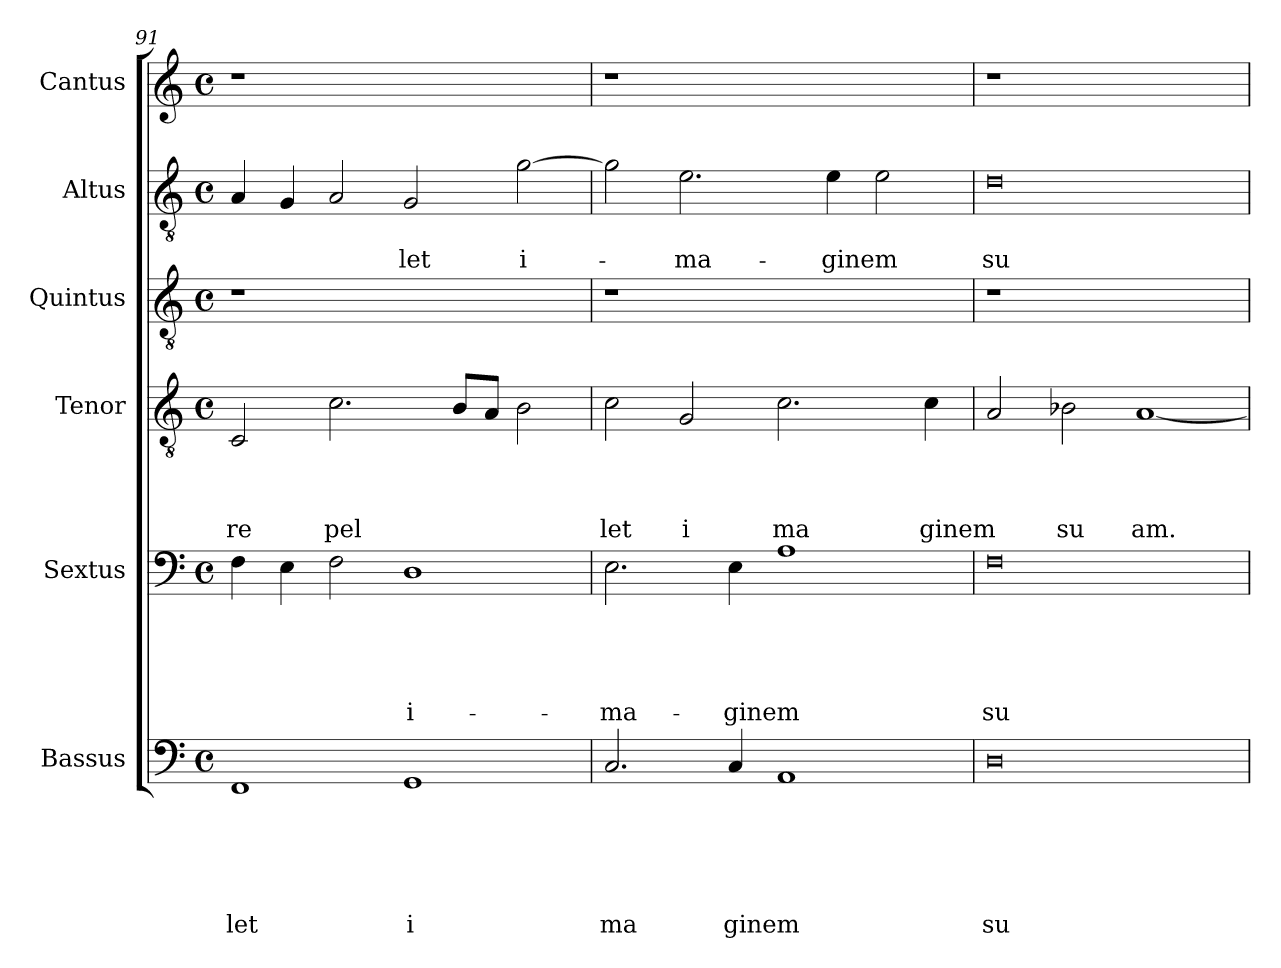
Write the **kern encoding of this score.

**kern	**text	**text	**text	**text	**text	**text	**kern	**text	**text	**text	**text	**text	**kern	**text	**text	**text	**text	**kern	**kern	**text	**text	**kern
*part6	*part6	*part6	*part6	*part6	*part6	*part6	*part5	*part5	*part5	*part5	*part5	*part5	*part4	*part4	*part4	*part4	*part4	*part3	*part2	*part2	*part2	*part1
*staff6	*staff6	*staff6	*staff6	*staff6	*staff6	*staff6	*staff5	*staff5	*staff5	*staff5	*staff5	*staff5	*staff4	*staff4	*staff4	*staff4	*staff4	*staff3	*staff2	*staff2	*staff2	*staff1
*I"Bassus	*	*	*	*	*	*	*I"Sextus	*	*	*	*	*	*I"Tenor	*	*	*	*	*I"Quintus	*I"Altus	*	*	*I"Cantus
*I'Bassus	*	*	*	*	*	*	*I'Sextus	*	*	*	*	*	*I'Tenor	*	*	*	*	*I'Quintus	*I'Altus	*	*	*I'Cantus
*clefF4	*	*	*	*	*	*	*clefF4	*	*	*	*	*	*clefGv2	*	*	*	*	*clefGv2	*clefGv2	*	*	*clefG2
*k[]	*	*	*	*	*	*	*k[]	*	*	*	*	*	*k[]	*	*	*	*	*k[]	*k[]	*	*	*k[]
*C:	*	*	*	*	*	*	*C:	*	*	*	*	*	*C:	*	*	*	*	*C:	*C:	*	*	*C:
*M4/4	*	*	*	*	*	*	*M4/4	*	*	*	*	*	*M4/4	*	*	*	*	*M4/4	*M4/4	*	*	*M4/4
*met(c)	*	*	*	*	*	*	*met(c)	*	*	*	*	*	*met(c)	*	*	*	*	*met(c)	*met(c)	*	*	*met(c)
=91	=91	=91	=91	=91	=91	=91	=91	=91	=91	=91	=91	=91	=91	=91	=91	=91	=91	=91	=91	=91	=91	=91
!	!	!	!	!	!	!LO:LY:b	!	!	!	!	!	!	!	!	!	!	!LO:LY:b	!	!	!	!	!
1FF	.	.	.	.	.	let	4F\	.	.	.	.	.	2C/	.	.	.	re	1r	4A/	.	.	1r
.	.	.	.	.	.	.	4E\	.	.	.	.	.	.	.	.	.	.	.	4G/	.	.	.
!	!	!	!	!	!	!	!	!	!	!	!	!	!	!	!	!	!LO:LY:b	!	!	!	!	!
.	.	.	.	.	.	.	2F\	.	.	.	.	.	2.c\	.	.	.	pel	.	2A/	.	.	.
!	!	!	!	!	!	!LO:LY:b	!	!	!	!	!	!LO:LY:b	!	!	!	!	!	!	!	!	!LO:LY:b	!
1GG	.	.	.	.	.	i	1D	.	.	.	.	i-	.	.	.	.	.	1ryy	2G/	.	-let	1ryy
.	.	.	.	.	.	.	.	.	.	.	.	.	8B/L	.	.	.	.	.	.	.	.	.
.	.	.	.	.	.	.	.	.	.	.	.	.	8A/J	.	.	.	.	.	.	.	.	.
!	!	!	!	!	!	!	!	!	!	!	!	!	!	!	!	!	!	!	!	!	!LO:LY:b	!
.	.	.	.	.	.	.	.	.	.	.	.	.	2B\	.	.	.	.	.	[>2g\	.	i-	.
=92!	=92!	=92!	=92!	=92!	=92!	=92!	=92!	=92!	=92!	=92!	=92!	=92!	=92!	=92!	=92!	=92!	=92!	=92!	=92!	=92!	=92!	=92!
!	!	!	!	!	!	!LO:LY:b	!	!	!	!	!	!LO:LY:b	!	!	!	!	!LO:LY:b	!	!	!	!	!
2.C/	.	.	.	.	.	ma	2.E\	.	.	.	.	-ma-	2c\	.	.	.	let	1r	2g\]	.	.	1r
!	!	!	!	!	!	!	!	!	!	!	!	!	!	!	!	!	!LO:LY:b	!	!	!	!LO:LY:b	!
.	.	.	.	.	.	.	.	.	.	.	.	.	2G/	.	.	.	i	.	2.e\	.	-ma-	.
!	!	!	!	!	!	!LO:LY:b	!	!	!	!	!	!LO:LY:b	!	!	!	!	!	!	!	!	!	!
4C/	.	.	.	.	.	ginem	4E\	.	.	.	.	-ginem	.	.	.	.	.	.	.	.	.	.
!	!	!	!	!	!	!	!	!	!	!	!	!	!	!	!	!	!LO:LY:b	!	!	!	!	!
1AA	.	.	.	.	.	.	1A	.	.	.	.	.	2.c\	.	.	.	ma	1ryy	.	.	.	1ryy
!	!	!	!	!	!	!	!	!	!	!	!	!	!	!	!	!	!	!	!	!	!LO:LY:b	!
.	.	.	.	.	.	.	.	.	.	.	.	.	.	.	.	.	.	.	4e\	.	-ginem	.
.	.	.	.	.	.	.	.	.	.	.	.	.	.	.	.	.	.	.	2e\	.	.	.
!	!	!	!	!	!	!	!	!	!	!	!	!	!	!	!	!	!LO:LY:b	!	!	!	!	!
.	.	.	.	.	.	.	.	.	.	.	.	.	4c\	.	.	.	ginem	.	.	.	.	.
=93!	=93!	=93!	=93!	=93!	=93!	=93!	=93!	=93!	=93!	=93!	=93!	=93!	=93!	=93!	=93!	=93!	=93!	=93!	=93!	=93!	=93!	=93!
!	!	!	!	!	!	!LO:LY:b	!	!	!	!	!	!LO:LY:b	!	!	!	!	!	!	!	!	!LO:LY:b	!
0D	.	.	.	.	.	su	0F	.	.	.	.	su-	2A/	.	.	.	.	1r	0d	.	su-	1r
!	!	!	!	!	!	!	!	!	!	!	!	!	!	!	!	!	!LO:LY:b	!	!	!	!	!
.	.	.	.	.	.	.	.	.	.	.	.	.	2B-X\	.	.	.	su	.	.	.	.	.
!	!	!	!	!	!	!	!	!	!	!	!	!	!	!	!	!	!LO:LY:b	!	!	!	!	!
.	.	.	.	.	.	.	.	.	.	.	.	.	[<1A	.	.	.	am.	1ryy	.	.	.	1ryy
=!	=!	=!	=!	=!	=!	=!	=!	=!	=!	=!	=!	=!	=!	=!	=!	=!	=!	=!	=!	=!	=!	=!
*-	*-	*-	*-	*-	*-	*-	*-	*-	*-	*-	*-	*-	*-	*-	*-	*-	*-	*-	*-	*-	*-	*-
